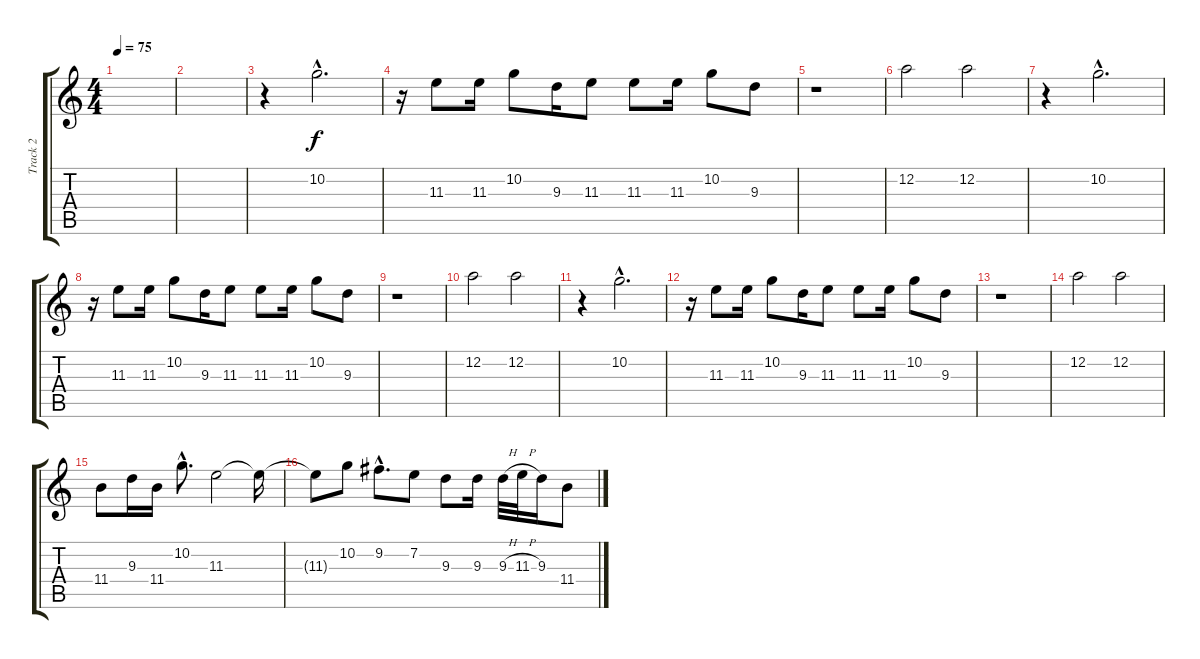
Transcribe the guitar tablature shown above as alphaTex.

\track ("Track 2" "Track 2") {instrument electricguitarclean}
\staff {score tabs}
\tuning (D4 A3 F3 C3 G2 C2) {hide}
\ts (4 4)
\tempo 75
\clef g2
\ks c
|
|
r.4 10.2{hac}.2{d} |
r.16 11.3.8 11.3.16 10.2.8 9.3.16 11.3.8 11.3.8 11.3.16 10.2.8 9.3.8 |
r.1 |
12.2.2 12.2.2 |
r.4 10.2{hac}.2{d} |
r.16 11.3.8 11.3.16 10.2.8 9.3.16 11.3.8 11.3.8 11.3.16 10.2.8 9.3.8 |
r.1 |
12.2.2 12.2.2 |
r.4 10.2{hac}.2{d} |
r.16 11.3.8 11.3.16 10.2.8 9.3.16 11.3.8 11.3.8 11.3.16 10.2.8 9.3.8 |
r.1 |
12.2.2 12.2.2 |
11.4.8 9.3.16 11.4.16 10.2{hac}.8{d} 11.3.2 11.3{t}.16 |
11.3{t}.8 10.2.8 9.2{hac}.8{d} 7.2.8 9.3.8 9.3.16 9.3{h}.32 11.3{h}.32 9.3.16 11.4.8
